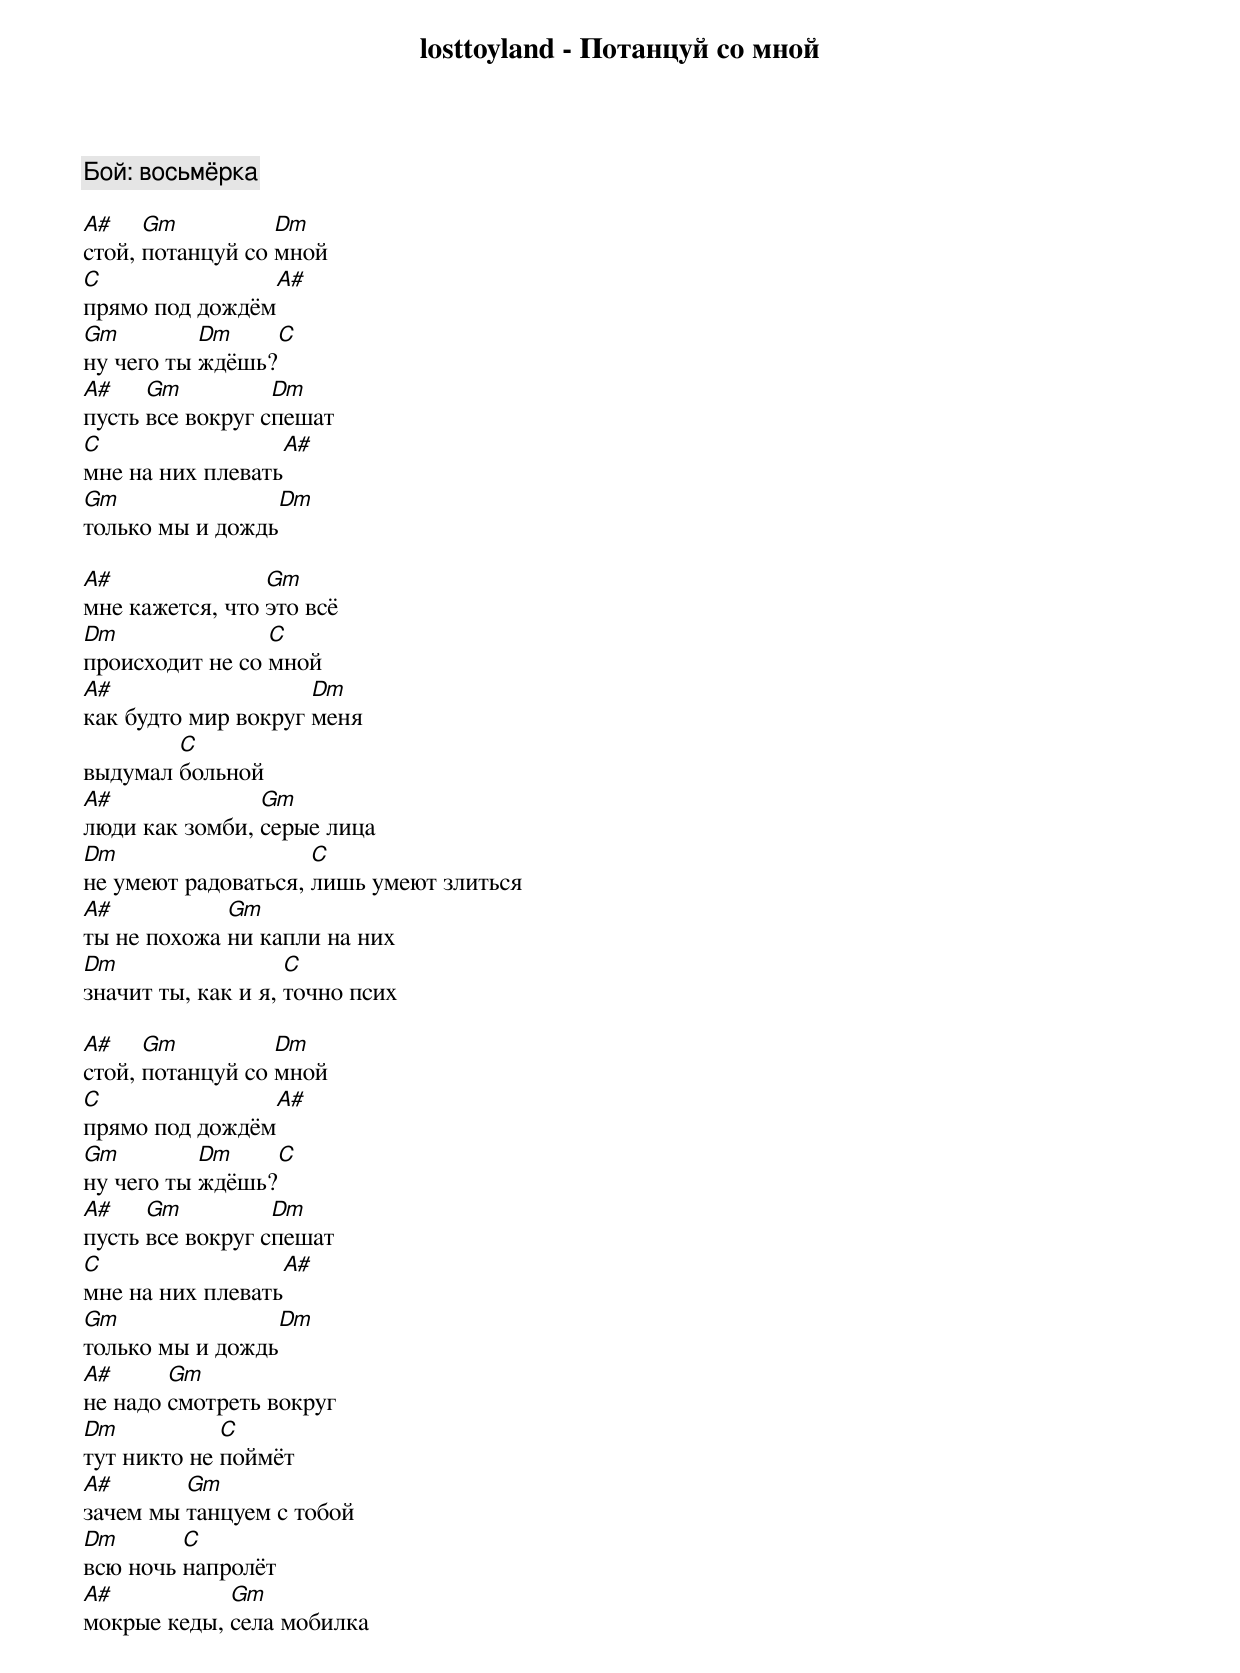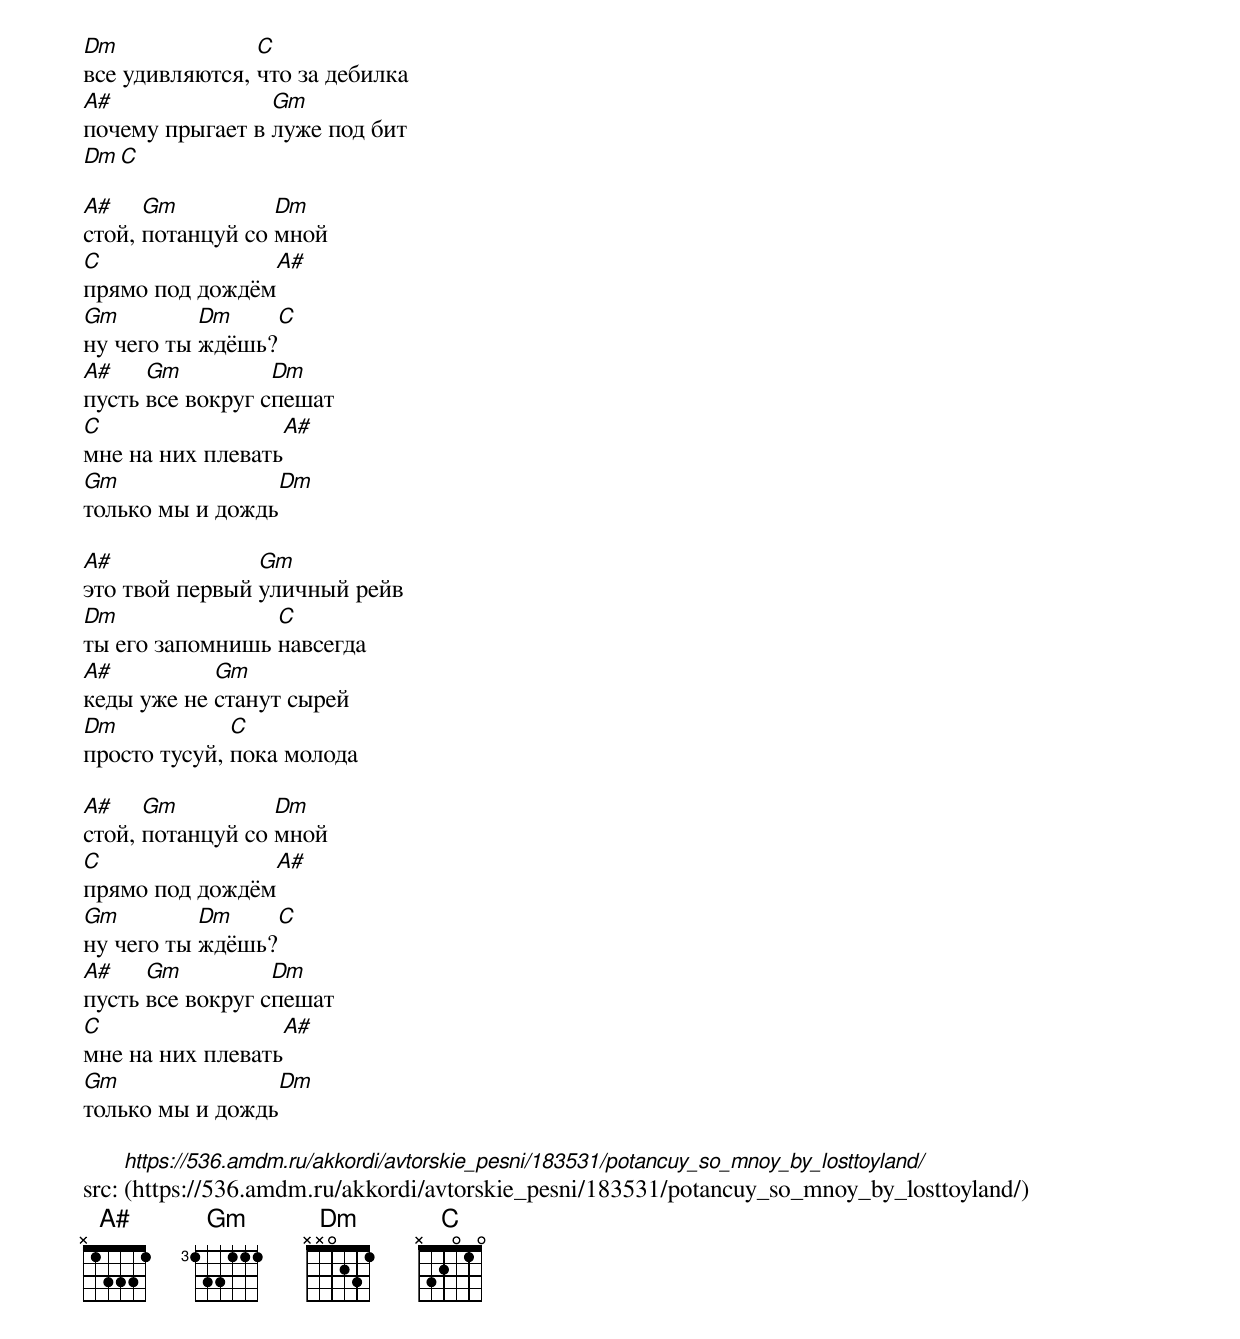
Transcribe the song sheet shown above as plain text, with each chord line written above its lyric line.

losttoyland - Потанцуй со мной


[Бой: восьмёрка]

A#    Gm          Dm
стой, потанцуй со мной
С                 A#
прямо под дождём
Gm         Dm     C
ну чего ты ждёшь?
A#    Gm          Dm
пусть все вокруг спешат
C                 A#
мне на них плевать
Gm                Dm
только мы и дождь

A#               Gm
мне кажется, что это всё
Dm               C
происходит не со мной
A#                   Dm
как будто мир вокруг меня
        C
выдумал больной
A#              Gm
люди как зомби, серые лица
Dm                   C
не умеют радоваться, лишь умеют злиться
A#           Gm
ты не похожа ни капли на них
Dm                  C
значит ты, как и я, точно псих

A#    Gm          Dm
стой, потанцуй со мной
С                 A#
прямо под дождём
Gm         Dm     C
ну чего ты ждёшь?
A#    Gm          Dm
пусть все вокруг спешат
C                 A#
мне на них плевать
Gm                Dm
только мы и дождь
A#      Gm
не надо смотреть вокруг
Dm           C
тут никто не поймёт
A#       Gm
зачем мы танцуем с тобой
Dm       C
всю ночь напролёт
A#           Gm
мокрые кеды, села мобилка
Dm              C
все удивляются, что за дебилка
A#               Gm
почему прыгает в луже под бит
Dm       C

A#    Gm          Dm
стой, потанцуй со мной
C                 A#
прямо под дождём
Gm         Dm     C
ну чего ты ждёшь?
A#    Gm          Dm
пусть все вокруг спешат
C                 A#
мне на них плевать
Gm                Dm
только мы и дождь

A#              Gm
это твой первый уличный рейв
Dm               C
ты его запомнишь навсегда
A#          Gm
кеды уже не станут сырей
Dm            C
просто тусуй, пока молода

A#    Gm          Dm
стой, потанцуй со мной
С                 A#
прямо под дождём
Gm         Dm     C
ну чего ты ждёшь?
A#    Gm          Dm
пусть все вокруг спешат
C                 A#
мне на них плевать
Gm                Dm
только мы и дождь

src: [https://536.amdm.ru/akkordi/avtorskie_pesni/183531/potancuy_so_mnoy_by_losttoyland/](https://536.amdm.ru/akkordi/avtorskie_pesni/183531/potancuy_so_mnoy_by_losttoyland/)
